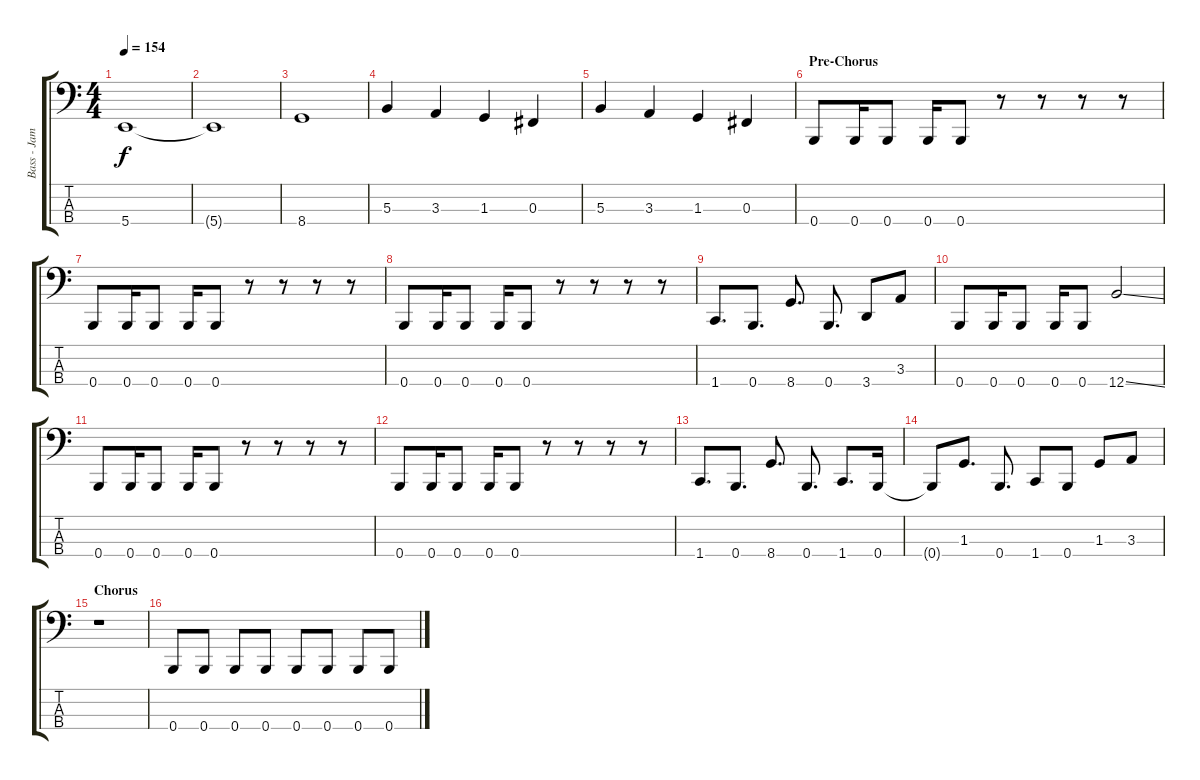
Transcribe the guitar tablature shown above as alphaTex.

\track ("Bass - Jamie" "Bass - Jam") {instrument electricbasspick}
\staff {score tabs}
\tuning (F2 B1 Gb1 B0) {hide}
\ts (4 4)
\tempo 154
\clef f4
\ks c
5.4.1{dy f} |
5.4{t}.1 |
8.4.1 |
5.3.4 3.3.4 1.3.4 0.3.4 |
5.3.4 3.3.4 1.3.4 0.3.4 |
\section ("" "Pre-Chorus")
0.4.8 0.4.16 0.4.8 0.4.16 0.4.8 r.8 r.8 r.8 r.8 |
0.4.8 0.4.16 0.4.8 0.4.16 0.4.8 r.8 r.8 r.8 r.8 |
0.4.8 0.4.16 0.4.8 0.4.16 0.4.8 r.8 r.8 r.8 r.8 |
1.4.8{d} 0.4.8{d} 8.4.8{d} 0.4.8{d} 3.4.8 3.3.8 |
0.4.8 0.4.16 0.4.8 0.4.16 0.4.8 12.4{ss}.2 |
0.4.8 0.4.16 0.4.8 0.4.16 0.4.8 r.8 r.8 r.8 r.8 |
0.4.8 0.4.16 0.4.8 0.4.16 0.4.8 r.8 r.8 r.8 r.8 |
1.4.8{d} 0.4.8{d} 8.4.8{d} 0.4.8{d} 1.4.8{d} 0.4.16 |
0.4{t}.8 1.3.8{d} 0.4.8{d} 1.4.8 0.4.8 1.3.8 3.3.8 |
\section ("" "Chorus")
r.1 |
0.4.8 0.4.8 0.4.8 0.4.8 0.4.8 0.4.8 0.4.8 0.4.8
